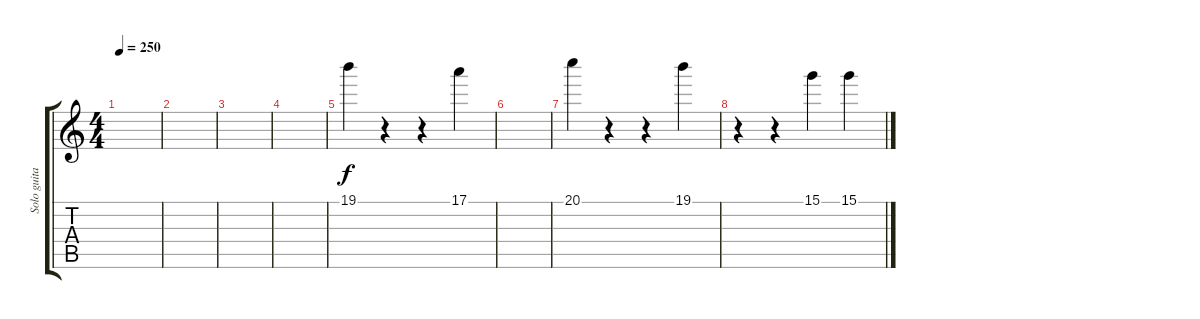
\track ("Solo guitar" "Solo guita") {instrument overdrivenguitar}
\staff {score tabs}
\tuning (E4 B3 G3 D3 A2 E2) {hide}
\ts (4 4)
\tempo 250
\clef g2
\ks c
|
|
|
|
19.1.4 r.4 r.4 17.1.4 |
|
20.1.4 r.4 r.4 19.1.4 |
r.4 r.4 15.1.4 15.1.4
